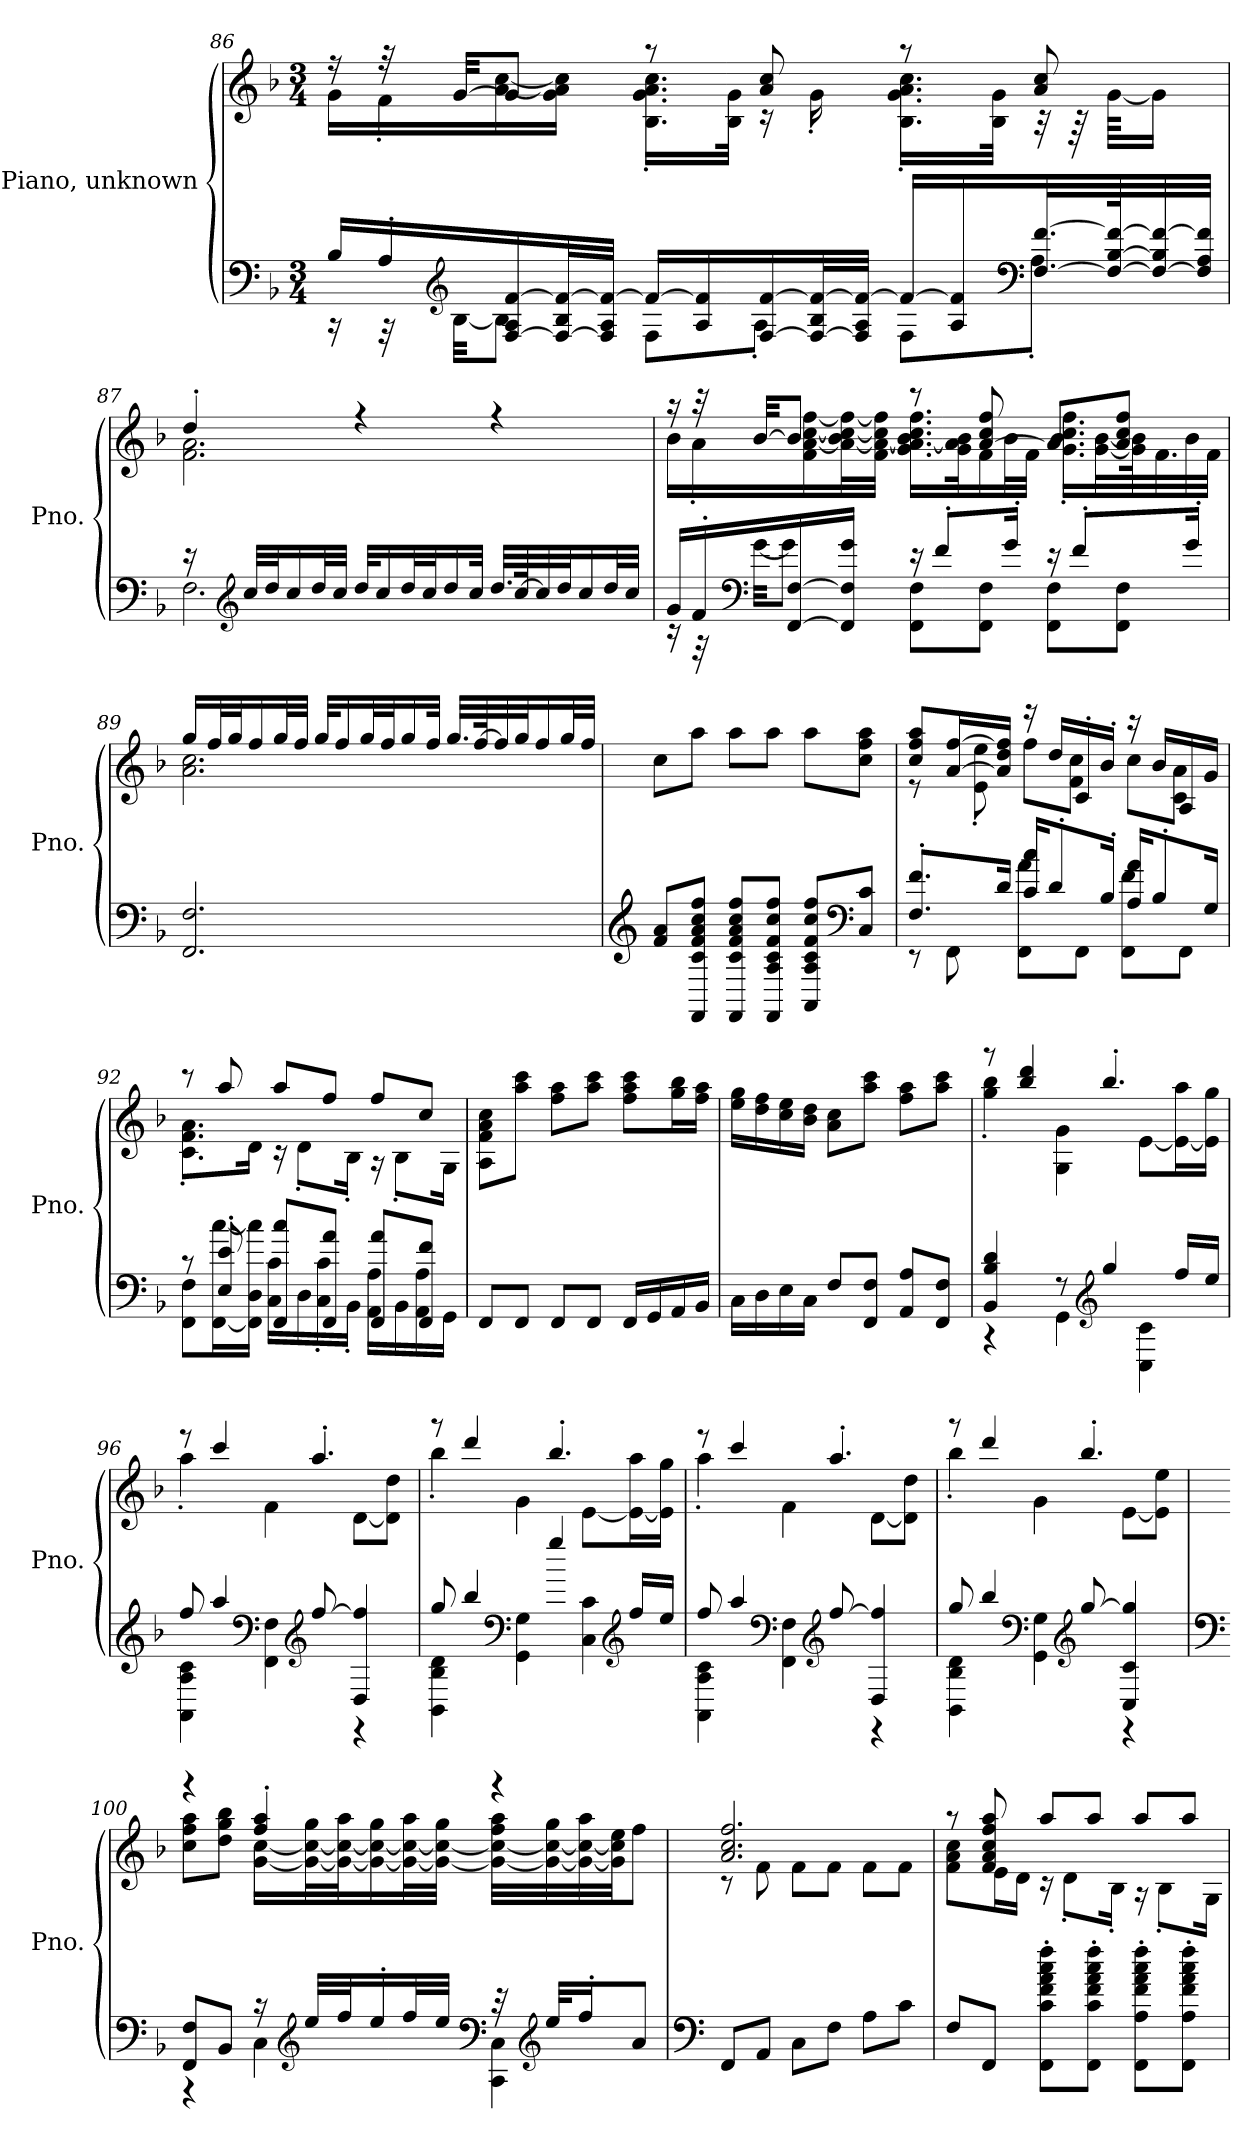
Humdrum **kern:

**kern	**kern
*part1	*part1
*staff2	*staff1
*I"Piano, unknown	*
*I'Pno.	*
!!LO:LB:g=z
*clefF4	*clefG2
*k[b-]	*k[b-]
*M3/4	*M3/4
=86	=86
*^	*^
16B-/LL	16r	16r	16g\LL
16A'/	32r	32r	16f'\
*clefG2	*	*	*
.	[32B-\KKL	[32g/KKL	.
[16F/ 16A/ [16f/	8B-\J]	8g/J]	[16a\ [16cc\
32F/_ 32B-/ 32f/_L	.	.	16g\ 16a\] 16cc\]JJ
32F/] 32A/ 32f/_JJJ	.	.	.
16f/LL_	8F\L	8r	16.B-\' 16.g\' 16.a\' 16.cc\'LL
16A/ 16f/]	.	.	.
.	.	.	32B-\ 32g\JJk
[16F/ [16f/	8A'\J	8a/ 8cc/	16r
32F/_ 32B-/ 32f/_L	.	.	16g'\
32F/] 32A/ 32f/_JJJ	.	.	.
16f/LL_	8F\L	8r	16.B-\' 16.g\' 16.a\' 16.cc\'LL
16A/ 16f/]	.	.	.
.	.	.	32B-\ 32g\JJk
*clefF4	*	*	*
[32.F/ [32.f/L	8A'\J	8a/ 8cc/	32r
.	.	.	64r
64F/_ [64B-/ 64f/_K	.	.	[64g\KKLL
32F/_ 32B-/] 32f/_	.	.	16g\JJ]
32F/] 32A/ 32f/]JJJ	.	.	.
!!LO:LB:g=z	!!
=87	=87	=87	=87
16r	2.F\	4dd'/	2.f\ 2.a\
*clefG2	*	*	*
32cc/LLL	.	.	.
32dd/J	.	.	.
16cc/	.	.	.
32dd/L	.	.	.
32cc/JJJ	.	.	.
32dd/KLL	.	4r	.
16cc/	.	.	.
32dd/L	.	.	.
32cc/J	.	.	.
16dd/	.	.	.
32cc/JJk	.	.	.
32.dd/LLL	.	4r	.
[64cc/K	.	.	.
32cc/]	.	.	.
32dd/J	.	.	.
16cc/	.	.	.
32dd/L	.	.	.
32cc/JJJ	.	.	.
!!LO:LB:g=z	!!
=88	=88	=88	=88
16g/LL	16r	16r	16b-\LL
16f'/	32r	32r	16a'\
*clefF4	*	*	*
.	[32g\KKL	[32b-/KKL	.
[16FF/ [16F/	8g\J]	8b-/J]	16f\ [16a\ [16cc\ [16ff\
16FF/] 16F/] 16g/JJ	.	.	32a\_ 32b-\ 32cc\_ 32ff\_L
.	.	.	32f\ 32a\_ 32cc\] 32ff\]JJJ
16r	8FF\ 8F\L	8r	16.g\ 16.a\_ 16.b-\ 16.cc\ 16.ff\LL
8f'/L	.	.	.
.	.	.	32g\ 32a\] 32b-\K
.	8FF\ 8F\J	[8a/ 8cc/ 8ff/	16f\
16g'/Jk	.	.	32b-\L
.	.	.	32f\JJJ
16r	8FF\ 8F\L	8a/L]	16.g\' 16.b-\' 16.cc\' 16.ff\'LL
8f'/L	.	.	.
.	.	.	[32g\ [32b-\L
.	8FF\ 8F\J	8a/ 8cc/ 8ff/J	64g\] 64b-\]K
.	.	.	32.f\
16g'/Jk	.	.	32b-\
.	.	.	32f\JJJ
*v	*v	*	*
!!LO:LB:g=z	!!
=89	=89	=89
2.FF/ 2.F/	16gg/LL	2.a\ 2.cc\
.	32ff/L	.
.	32gg/J	.
.	16ff/	.
.	32gg/L	.
.	32ff/JJJ	.
.	32gg/KLL	.
.	16ff/	.
.	32gg/L	.
.	32ff/J	.
.	16gg/	.
.	32ff/JJk	.
.	32.gg/LLL	.
.	[64ff/K	.
.	32ff/]	.
.	32gg/J	.
.	16ff/	.
.	32gg/L	.
.	32ff/JJJ	.
*	*v	*v
=90	=90
*clefG2	*
8f/ 8a/L	8cc\L
8FF/ 8c/ 8f/ 8a/ 8cc/ 8ff/J	8aa\J
8FF/ 8c/ 8f/ 8a/ 8cc/ 8ff/L	8aa\L
8FF/ 8A/ 8c/ 8f/ 8cc/ 8ff/J	8aa\J
8AA/ 8A/ 8c/ 8f/ 8cc/ 8ff/L	8aa\L
*clefF4	*
8C/ 8c/J	8cc\ 8ff\ 8aa\J
!!LO:LB:g=z
=91	=91
*^	*^
8.F/' 8.f/'L	8r	8cc/ 8ff/ 8aa/L	8r
.	8FF\	[16a/ [16ff/L	8e\' 8ee\'
16d/Jk	.	16a/] 16dd/ 16ff/]JJ	.
16c/ 16cc/KL	8FF\ 8a\L	16r	8ff\L
8d'/	.	16dd/LL	.
.	8FF\J	16c'/	8f\ 8cc\J
16B-'/Jk	.	16b-'/JJ	.
16A/ 16a/KL	8FF\ 8f\L	16r	8cc\L
8B-'/	.	16b-/LL	.
.	8FF\J	16A/	8c\ 8a\J
16G/Jk	.	16g/JJ	.
=92	=92	=92	=92
8r	8FF\ 8F\L	8r	8.c\' 8.f\' 8.a\'L
8E/' 8e/'	[16FF\ [16cc\L	8aa/	.
.	16FF\] 16D\ 16cc\]JJ	.	16d\Jk
8FF/ 8cc/L	16C\ 16c\LL	8aa/L	16r
.	16D\	.	8d'\L
8FF/ 8a/J	16C\' 16c\'	8ff/J	.
.	16BB-'\JJ	.	16B-'\Jk
8FF/ 8a/L	16AA\ 16A\LL	8ff/L	16r
.	16BB-\	.	8B-'\L
8FF/ 8f/J	16AA\ 16A\	8cc/J	.
.	16GG\JJ	.	16G\Jk
*v	*v	*	*
*	*v	*v
=93	=93
8FF/L	8A\ 8f\ 8a\ 8cc\L
8FF/J	8aa\ 8ccc\J
8FF/L	8ff\ 8aa\L
8FF/J	8aa\ 8ccc\J
16FF/LL	8ff\ 8aa\ 8ccc\L
16GG/	.
16AA/	16gg\ 16bb-\L
16BB-/JJ	16ff\ 16aa\JJ
!!LO:PB:g=z
=94	=94
16C\LL	16ee\ 16gg\LL
16D\	16dd\ 16ff\
16E\	16cc\ 16ee\
16C\JJ	16b-\ 16dd\JJ
8F/L	8a\ 8cc\L
8FF/ 8F/J	8aa\ 8ccc\J
8AA/ 8A/L	8ff\ 8aa\L
8FF/ 8F/J	8aa\ 8ccc\J
=95	=95
*^	*^
4BB-/ 4B-/ 4d/	4r	8r	4gg\' 4bb-\'
.	.	4bb-/ 4ddd/	.
8r	4GG\	.	4G\ 4g\
*clefG2	*	*	*
4gg/	.	4.bb-'/	.
.	4C\ 4c\	.	[8e\L
16ff/LL	.	.	16e\_ 16aa\L
16ee/JJ	.	.	16e\] 16gg\JJ
=96	=96	=96	=96
8ff/	4AA\ 4A\ 4c\	8r	4aa'\
4aa/	.	4ccc/	.
*clefF4	*	*	*
.	4FF\ 4F\	.	4f\
*clefG2	*	*	*
[8ff/	.	4.aa'/	.
4D/ 4ff/]	4r	.	[8d\L
.	.	.	8d\] 8dd\J
!!LO:LB:g=z	!!
=97	=97	=97	=97
8gg/	4BB-\ 4B-\ 4d\	8r	4bb-'\
4bb-/	.	4ddd/	.
*clefF4	*	*	*
.	4GG\ 4G\	.	4g\
4gg/	.	4.bb-'/	.
.	4C\ 4c\	.	[8e\L
*clefG2	*	*	*
16ff/LL	.	.	16e\_ 16aa\L
16ee/JJ	.	.	16e\] 16gg\JJ
=98	=98	=98	=98
8ff/	4AA\ 4A\ 4c\	8r	4aa'\
4aa/	.	4ccc/	.
*clefF4	*	*	*
.	4FF\ 4F\	.	4f\
*clefG2	*	*	*
[8ff/	.	4.aa'/	.
4D/ 4ff/]	4r	.	[8d\L
.	.	.	8d\] 8dd\J
=99	=99	=99	=99
8gg/	4BB-\ 4B-\ 4d\	8r	4bb-'\
4bb-/	.	4ddd/	.
*clefF4	*	*	*
.	4GG\ 4G\	.	4g\
*clefG2	*	*	*
[8gg/	.	4.bb-'/	.
4C/ 4c/ 4gg/]	4r	.	[8e\L
.	.	.	8e\] 8ee\J
!!LO:LB:g=z	!!
=100	=100	=100	=100
*clefF4	*	*	*
8FF/ 8F/L	4r	4r	8cc\ 8ff\ 8aa\L
8BB-/J	.	.	8dd\ 8gg\ 8bb-\J
16r	4C\	4ff/' 4aa/'	[16g\ [16cc\LL
*clefG2	*	*	*
32ee/LLL	.	.	32g\_ 32cc\_ 32gg\L
32ff/J	.	.	32g\_ 32cc\_ 32aa\J
16ee'/	.	.	16g\_ 16cc\_ 16gg\
32ff/L	.	.	32g\_ 32cc\_ 32aa\L
32ee/JJJ	.	.	32g\_ 32cc\_ 32gg\JJJ
*clefF4	*	*	*
32r	4CC\ 4C\	4r	32g\_ 32cc\_ 32ff\ 32aa\LLL
*clefG2	*	*	*
32ee/KLL	.	.	32g\_ 32cc\_ 32gg\
16ff'/J	.	.	32g\_ 32cc\_ 32aa\
.	.	.	32g\] 32cc\] 32ee\JJ
8a/J	.	.	8ff\J
*v	*v	*	*
=101	=101	=101
*clefF4	*	*
8FF/L	2.a/ 2.cc/ 2.ff/	8r
8AA/J	.	8f\
8C\L	.	8f\L
8F\J	.	8f\J
8A\L	.	8f\L
8c\J	.	8f\J
=102	=102	=102
8F/L	8r	8f\ 8a\ 8cc\L
8FF/J	8f/ 8a/ 8cc/ 8ff/ 8aa/	16e\L
.	.	16d\JJ
8FF\' 8c\' 8f\' 8a\' 8cc\' 8ff\'L	8aa/L	16r
.	.	8d'\L
8FF\' 8c\' 8f\' 8a\' 8cc\' 8ff\'J	8aa/J	.
.	.	16B-'\Jk
8FF\' 8A\' 8f\' 8a\' 8cc\' 8ff\'L	8aa/L	16r
.	.	8B-'\L
8FF\' 8A\' 8f\' 8a\' 8cc\' 8ff\'J	8aa/J	.
.	.	16G\Jk
*	*v	*v
=	=
*-	*-
